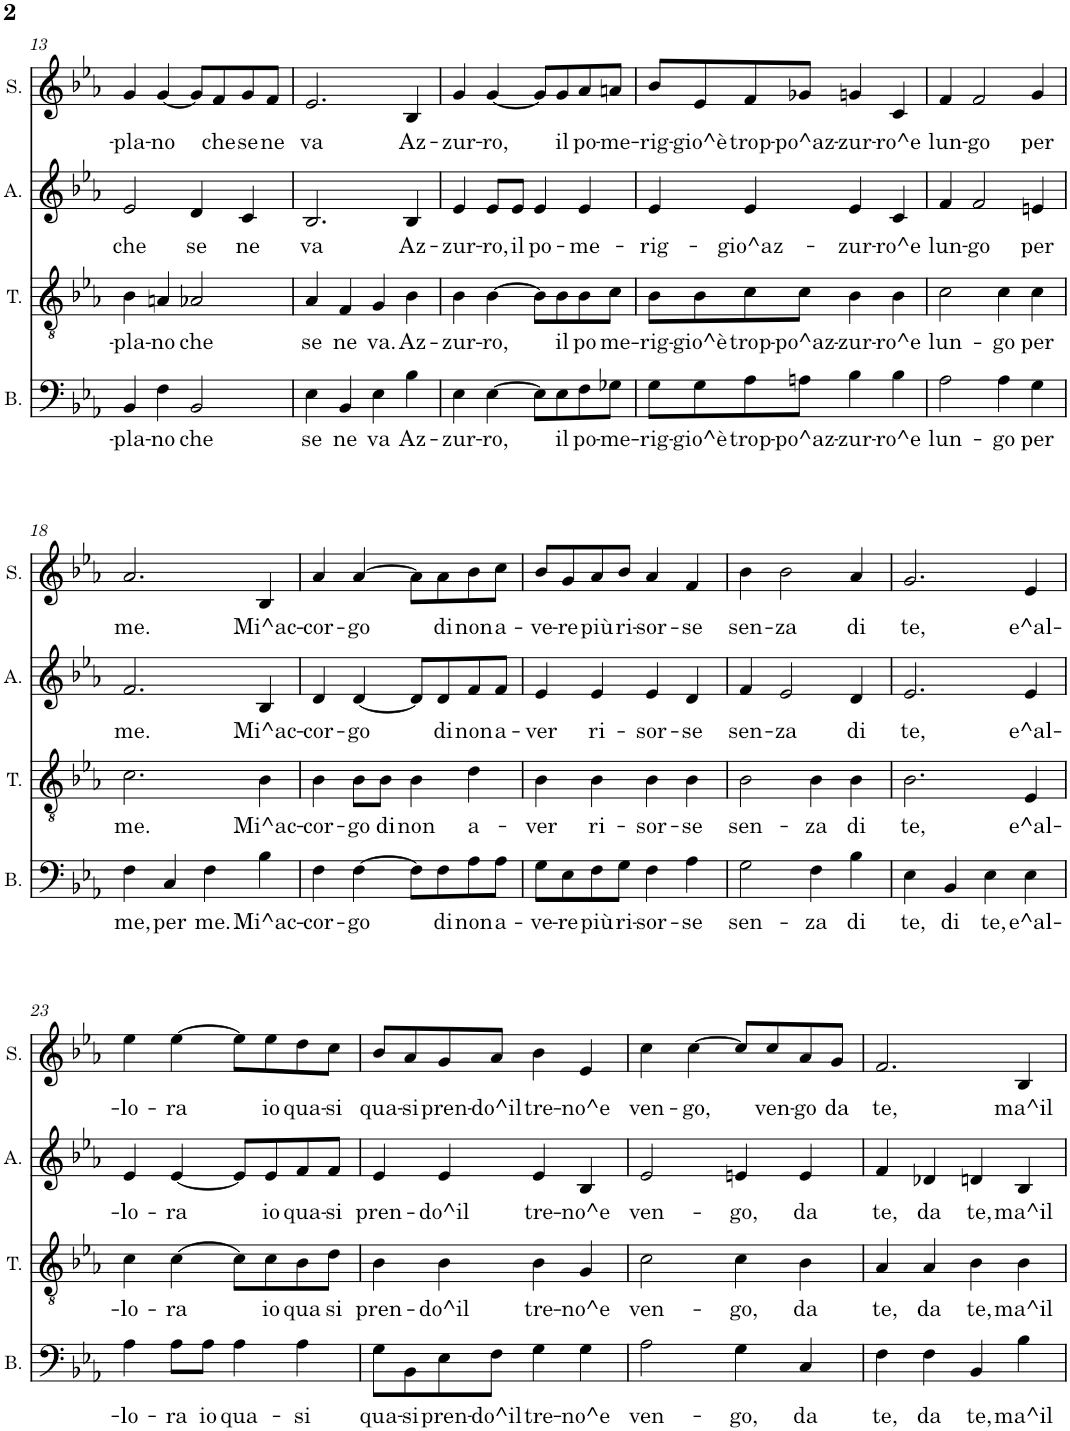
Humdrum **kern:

**kern	**text	**kern	**text	**kern	**text	**kern	**text
*part4	*part4	*part3	*part3	*part2	*part2	*part1	*part1
*staff4	*staff4	*staff3	*staff3	*staff2	*staff2	*staff1	*staff1
*I"Basso	*	*I"Tenore	*	*I"Contralto	*	*I"Soprano	*
*I'B.	*	*I'T.	*	*	*	*I'S.	*
!!LO:PB:g=z
*clefF4	*	*clefGv2	*	*clefG2	*	*clefG2	*
*k[b-e-a-]	*	*k[b-e-a-]	*	*k[b-e-a-]	*	*k[b-e-a-]	*
*M4/4	*	*M4/4	*	*M4/4	*	*M4/4	*
=13	=13	=13	=13	=13	=13	=13	=13
!	!LO:LY:b	!	!LO:LY:b	!	!LO:LY:b	!	!LO:LY:b
4BB-/	-pla-	4B-\	-pla-	2e-/	che	4g/	-pla-
!	!LO:LY:b	!	!LO:LY:b	!	!	!	!LO:LY:b
4F\	-no	4An/	-no	.	.	[4g/	-no
!	!LO:LY:b	!	!LO:LY:b	!	!LO:LY:b	!	!
2BB-/	che	2A-X/	che	4d/	se	8g/L]	.
!	!	!	!	!	!	!	!LO:LY:b
.	.	.	.	.	.	8f/	che
!	!	!	!	!	!LO:LY:b	!	!LO:LY:b
.	.	.	.	4c/	ne	8g/	se
!	!	!	!	!	!	!	!LO:LY:b
.	.	.	.	.	.	8f/J	ne
=14	=14	=14	=14	=14	=14	=14	=14
!	!LO:LY:b	!	!LO:LY:b	!	!LO:LY:b	!	!LO:LY:b
4E-\	se	4A-/	se	2.B-/	va	2.e-/	va
!	!LO:LY:b	!	!LO:LY:b	!	!	!	!
4BB-/	ne	4F/	ne	.	.	.	.
!	!LO:LY:b	!	!LO:LY:b	!	!	!	!
4E-\	va	4G/	va.	.	.	.	.
!	!LO:LY:b	!	!LO:LY:b	!	!LO:LY:b	!	!LO:LY:b
4B-\	Az-	4B-\	Az-	4B-/	Az-	4B-/	Az-
=15	=15	=15	=15	=15	=15	=15	=15
!	!LO:LY:b	!	!LO:LY:b	!	!LO:LY:b	!	!LO:LY:b
4E-\	-zur-	4B-\	-zur-	4e-/	-zur-	4g/	-zur-
!	!LO:LY:b	!	!LO:LY:b	!	!LO:LY:b	!	!LO:LY:b
[4E-\	-ro,	[4B-\	-ro,	8e-/L	-ro,	[4g/	-ro,
!	!	!	!	!	!LO:LY:b	!	!
.	.	.	.	8e-/J	il	.	.
!	!	!	!	!	!LO:LY:b	!	!
8E-\L]	.	8B-\L]	.	4e-/	po-	8g/L]	.
!	!LO:LY:b	!	!LO:LY:b	!	!	!	!LO:LY:b
8E-\	il	8B-\	il	.	.	8g/	il
!	!LO:LY:b	!	!LO:LY:b	!	!LO:LY:b	!	!LO:LY:b
8F\	po-	8B-\	po	4e-/	-me-	8a-/	po-
!	!LO:LY:b	!	!LO:LY:b	!	!	!	!LO:LY:b
8G-X\J	-me-	8c\J	me-	.	.	8an/J	-me-
=16	=16	=16	=16	=16	=16	=16	=16
!	!LO:LY:b	!	!LO:LY:b	!	!LO:LY:b	!	!LO:LY:b
8G\L	-rig-	8B-\L	-rig-	4e-/	-rig-	8b-/L	-rig-
!	!LO:LY:b	!	!LO:LY:b	!	!	!	!LO:LY:b
8G\	-gio^è	8B-\	-gio^è	.	.	8e-/	-gio^è
!	!LO:LY:b	!	!LO:LY:b	!	!LO:LY:b	!	!LO:LY:b
8A-\	trop-	8c\	trop-	4e-/	-gio^az-	8f/	trop-
!	!LO:LY:b	!	!LO:LY:b	!	!	!	!LO:LY:b
8An\J	-po^az-	8c\J	-po^az-	.	.	8g-X/J	-po^az-
!	!LO:LY:b	!	!LO:LY:b	!	!LO:LY:b	!	!LO:LY:b
4B-\	-zur-	4B-\	-zur-	4e-/	-zur-	4gn/	-zur-
!	!LO:LY:b	!	!LO:LY:b	!	!LO:LY:b	!	!LO:LY:b
4B-\	-ro^e	4B-\	-ro^e	4c/	-ro^e	4c/	-ro^e
=17	=17	=17	=17	=17	=17	=17	=17
!	!LO:LY:b	!	!LO:LY:b	!	!LO:LY:b	!	!LO:LY:b
2A-\	lun-	2c\	lun-	4f/	lun-	4f/	lun-
!	!	!	!	!	!LO:LY:b	!	!LO:LY:b
.	.	.	.	2f/	-go	2f/	-go
!	!LO:LY:b	!	!LO:LY:b	!	!	!	!
4A-\	-go	4c\	-go	.	.	.	.
!	!LO:LY:b	!	!LO:LY:b	!	!LO:LY:b	!	!LO:LY:b
4G\	per	4c\	per	4en/	per	4g/	per
!!LO:LB:g=z
=18	=18	=18	=18	=18	=18	=18	=18
!	!LO:LY:b	!	!LO:LY:b	!	!LO:LY:b	!	!LO:LY:b
4F\	me,	2.c\	me.	2.f/	me.	2.a-/	me.
!	!LO:LY:b	!	!	!	!	!	!
4C/	per	.	.	.	.	.	.
!	!LO:LY:b	!	!	!	!	!	!
4F\	me.	.	.	.	.	.	.
!	!LO:LY:b	!	!LO:LY:b	!	!LO:LY:b	!	!LO:LY:b
4B-\	Mi^ac-	4B-\	Mi^ac-	4B-/	Mi^ac-	4B-/	Mi^ac-
=19	=19	=19	=19	=19	=19	=19	=19
!	!LO:LY:b	!	!LO:LY:b	!	!LO:LY:b	!	!LO:LY:b
4F\	-cor-	4B-\	-cor-	4d/	-cor-	4a-/	-cor-
!	!LO:LY:b	!	!LO:LY:b	!	!LO:LY:b	!	!LO:LY:b
[4F\	-go	8B-\L	-go	[4d/	-go	[4a-/	-go
!	!	!	!LO:LY:b	!	!	!	!
.	.	8B-\J	di	.	.	.	.
!	!	!	!LO:LY:b	!	!	!	!
8F\L]	.	4B-\	non	8d/L]	.	8a-\L]	.
!	!LO:LY:b	!	!	!	!LO:LY:b	!	!LO:LY:b
8F\	di	.	.	8d/	di	8a-\	di
!	!LO:LY:b	!	!LO:LY:b	!	!LO:LY:b	!	!LO:LY:b
8A-\	non	4d\	a-	8f/	non	8b-\	non
!	!LO:LY:b	!	!	!	!LO:LY:b	!	!LO:LY:b
8A-\J	a-	.	.	8f/J	a-	8cc\J	a-
=20	=20	=20	=20	=20	=20	=20	=20
!	!LO:LY:b	!	!LO:LY:b	!	!LO:LY:b	!	!LO:LY:b
8G\L	-ve-	4B-\	-ver	4e-/	-ver	8b-/L	-ve-
!	!LO:LY:b	!	!	!	!	!	!LO:LY:b
8E-\	-re	.	.	.	.	8g/	-re
!	!LO:LY:b	!	!LO:LY:b	!	!LO:LY:b	!	!LO:LY:b
8F\	più	4B-\	ri-	4e-/	ri-	8a-/	più
!	!LO:LY:b	!	!	!	!	!	!LO:LY:b
8G\J	ri-	.	.	.	.	8b-/J	ri-
!	!LO:LY:b	!	!LO:LY:b	!	!LO:LY:b	!	!LO:LY:b
4F\	-sor-	4B-\	-sor-	4e-/	-sor-	4a-/	-sor-
!	!LO:LY:b	!	!LO:LY:b	!	!LO:LY:b	!	!LO:LY:b
4A-\	-se	4B-\	-se	4d/	-se	4f/	-se
=21	=21	=21	=21	=21	=21	=21	=21
!	!LO:LY:b	!	!LO:LY:b	!	!LO:LY:b	!	!LO:LY:b
2G\	sen-	2B-\	sen-	4f/	sen-	4b-\	sen-
!	!	!	!	!	!LO:LY:b	!	!LO:LY:b
.	.	.	.	2e-/	-za	2b-\	-za
!	!LO:LY:b	!	!LO:LY:b	!	!	!	!
4F\	-za	4B-\	-za	.	.	.	.
!	!LO:LY:b	!	!LO:LY:b	!	!LO:LY:b	!	!LO:LY:b
4B-\	di	4B-\	di	4d/	di	4a-/	di
=22	=22	=22	=22	=22	=22	=22	=22
!	!LO:LY:b	!	!LO:LY:b	!	!LO:LY:b	!	!LO:LY:b
4E-\	te,	2.B-\	te,	2.e-/	te,	2.g/	te,
!	!LO:LY:b	!	!	!	!	!	!
4BB-/	di	.	.	.	.	.	.
!	!LO:LY:b	!	!	!	!	!	!
4E-\	te,	.	.	.	.	.	.
!	!LO:LY:b	!	!LO:LY:b	!	!LO:LY:b	!	!LO:LY:b
4E-\	e^al-	4E-/	e^al-	4e-/	e^al-	4e-/	e^al-
!!LO:LB:g=z
=23	=23	=23	=23	=23	=23	=23	=23
!	!LO:LY:b	!	!LO:LY:b	!	!LO:LY:b	!	!LO:LY:b
4A-\	-lo-	4c\	-lo-	4e-/	-lo-	4ee-\	-lo-
!	!LO:LY:b	!	!LO:LY:b	!	!LO:LY:b	!	!LO:LY:b
8A-\L	-ra	[4c\	-ra	[4e-/	-ra	[4ee-\	-ra
!	!LO:LY:b	!	!	!	!	!	!
8A-\J	io	.	.	.	.	.	.
!	!LO:LY:b	!	!	!	!	!	!
4A-\	qua-	8c\L]	.	8e-/L]	.	8ee-\L]	.
!	!	!	!LO:LY:b	!	!LO:LY:b	!	!LO:LY:b
.	.	8c\	io	8e-/	io	8ee-\	io
!	!LO:LY:b	!	!LO:LY:b	!	!LO:LY:b	!	!LO:LY:b
4A-\	-si	8B-\	qua	8f/	qua-	8dd\	qua-
!	!	!	!LO:LY:b	!	!LO:LY:b	!	!LO:LY:b
.	.	8d\J	si	8f/J	-si	8cc\J	-si
=24	=24	=24	=24	=24	=24	=24	=24
!	!LO:LY:b	!	!LO:LY:b	!	!LO:LY:b	!	!LO:LY:b
8G\L	qua-	4B-\	pren-	4e-/	pren-	8b-/L	qua-
!	!LO:LY:b	!	!	!	!	!	!LO:LY:b
8BB-\	-si	.	.	.	.	8a-/	-si
!	!LO:LY:b	!	!LO:LY:b	!	!LO:LY:b	!	!LO:LY:b
8E-\	pren-	4B-\	-do^il	4e-/	-do^il	8g/	pren-
!	!LO:LY:b	!	!	!	!	!	!LO:LY:b
8F\J	-do^il	.	.	.	.	8a-/J	-do^il
!	!LO:LY:b	!	!LO:LY:b	!	!LO:LY:b	!	!LO:LY:b
4G\	tre-	4B-\	tre-	4e-/	tre-	4b-\	tre-
!	!LO:LY:b	!	!LO:LY:b	!	!LO:LY:b	!	!LO:LY:b
4G\	-no^e	4G/	-no^e	4B-/	-no^e	4e-/	-no^e
=25	=25	=25	=25	=25	=25	=25	=25
!	!LO:LY:b	!	!LO:LY:b	!	!LO:LY:b	!	!LO:LY:b
2A-\	ven-	2c\	ven-	2e-/	ven-	4cc\	ven-
!	!	!	!	!	!	!	!LO:LY:b
.	.	.	.	.	.	[4cc\	-go,
!	!LO:LY:b	!	!LO:LY:b	!	!LO:LY:b	!	!
4G\	-go,	4c\	-go,	4en/	-go,	8cc/L]	.
!	!	!	!	!	!	!	!LO:LY:b
.	.	.	.	.	.	8cc/	ven-
!	!LO:LY:b	!	!LO:LY:b	!	!LO:LY:b	!	!LO:LY:b
4C/	da	4B-\	da	4e/	da	8a-/	-go
!	!	!	!	!	!	!	!LO:LY:b
.	.	.	.	.	.	8g/J	da
=26	=26	=26	=26	=26	=26	=26	=26
!	!LO:LY:b	!	!LO:LY:b	!	!LO:LY:b	!	!LO:LY:b
4F\	te,	4A-/	te,	4f/	te,	2.f/	te,
!	!LO:LY:b	!	!LO:LY:b	!	!LO:LY:b	!	!
4F\	da	4A-/	da	4d-X/	da	.	.
!	!LO:LY:b	!	!LO:LY:b	!	!LO:LY:b	!	!
4BB-/	te,	4B-\	te,	4dn/	te,	.	.
!	!LO:LY:b	!	!LO:LY:b	!	!LO:LY:b	!	!LO:LY:b
4B-\	ma^il	4B-\	ma^il	4B-/	ma^il	4B-/	ma^il
=	=	=	=	=	=	=	=
*-	*-	*-	*-	*-	*-	*-	*-
